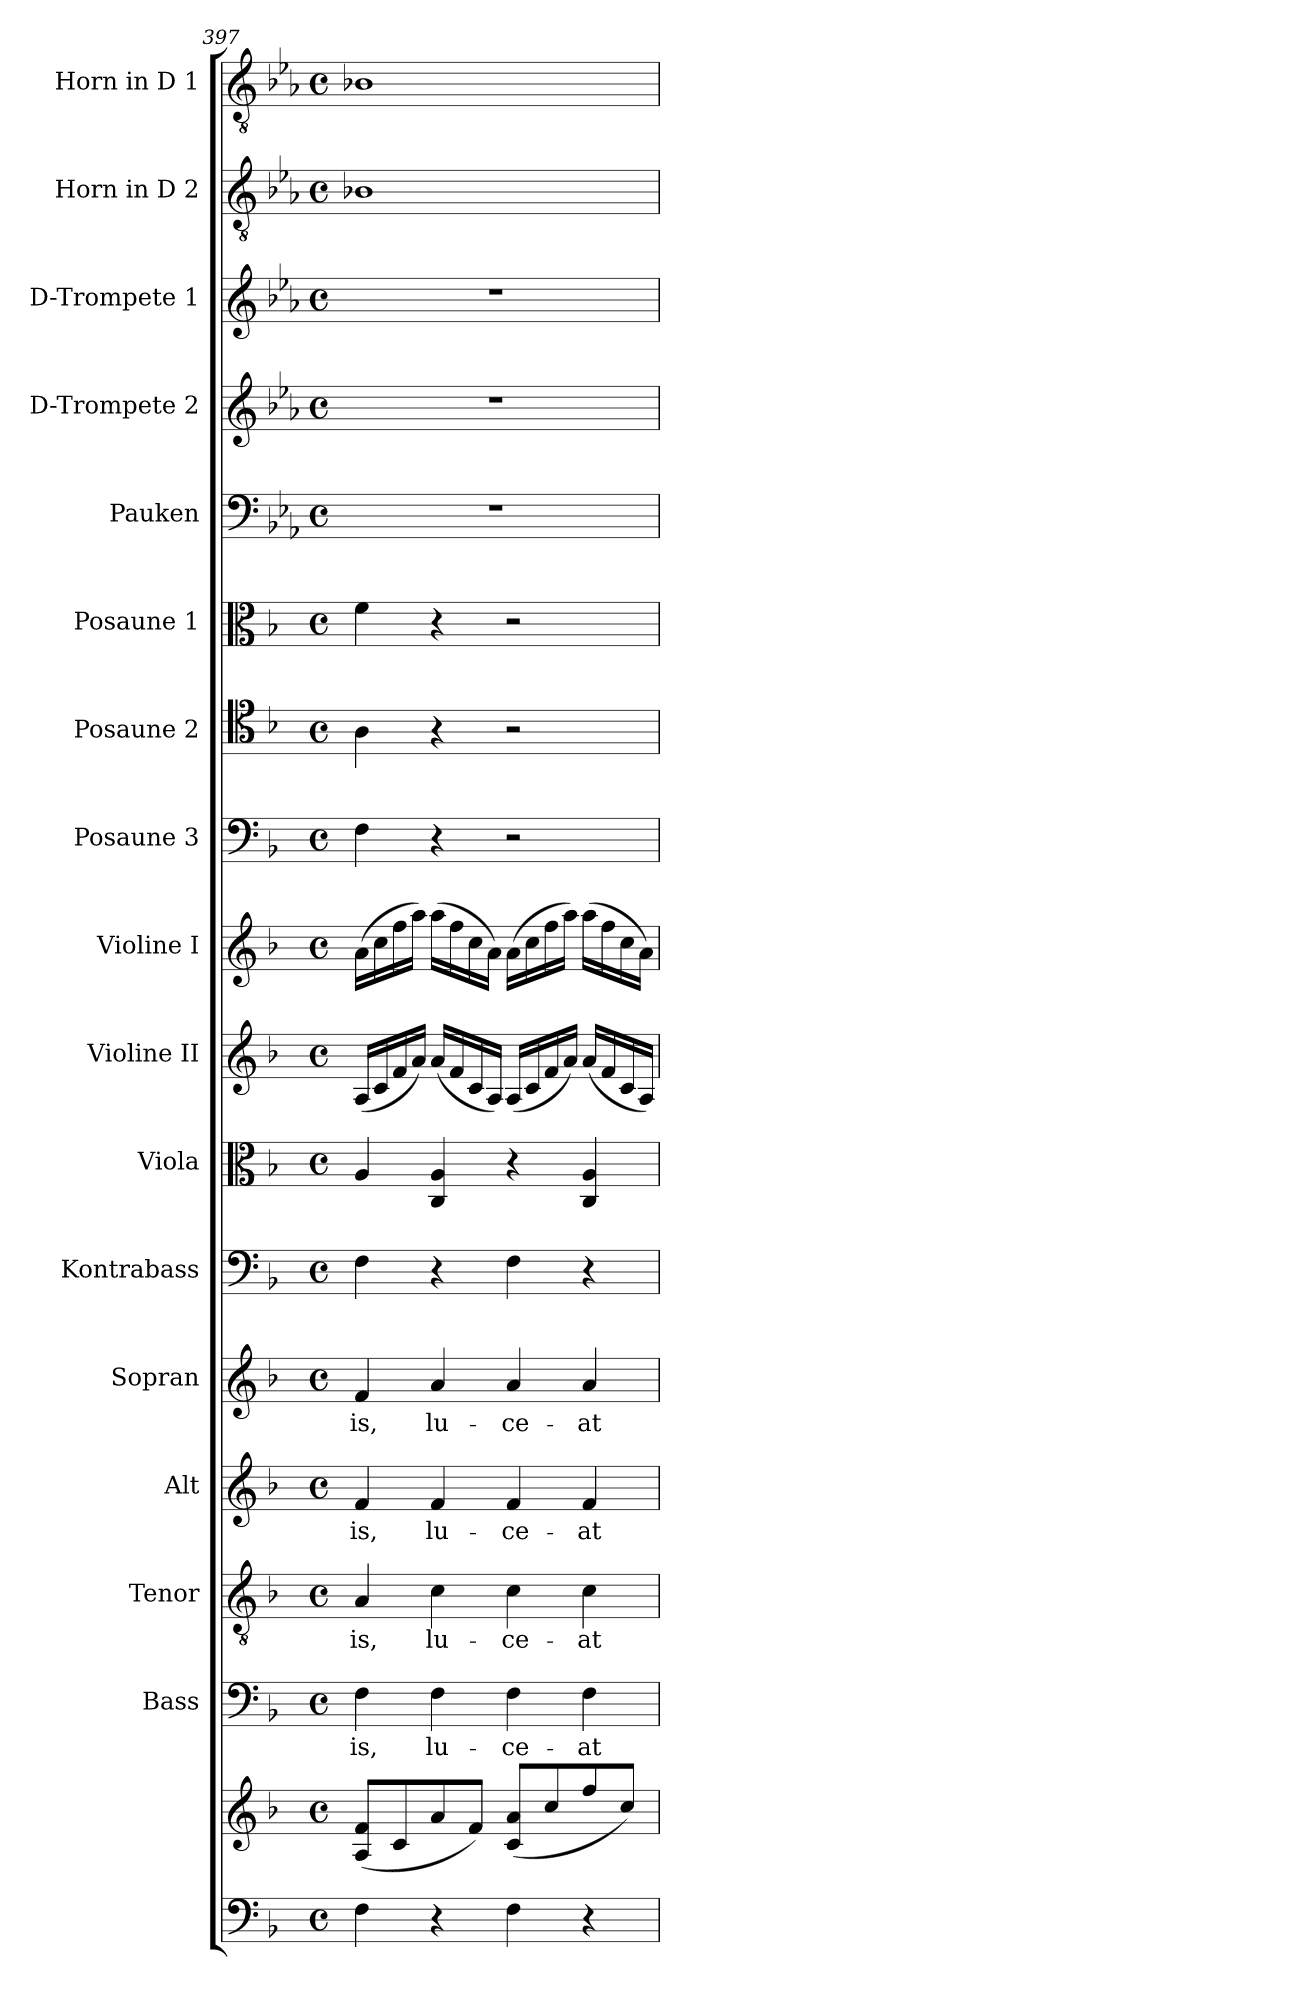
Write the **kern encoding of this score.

**kern	**kern	**kern	**text	**kern	**text	**kern	**text	**kern	**text	**kern	**kern	**kern	**kern	**kern	**kern	**kern	**kern	**kern	**kern	**kern	**kern
*part17	*part17	*part16	*part16	*part15	*part15	*part14	*part14	*part13	*part13	*part12	*part11	*part10	*part9	*part8	*part7	*part6	*part5	*part4	*part3	*part2	*part1
*staff18	*staff17	*staff16	*staff16	*staff15	*staff15	*staff14	*staff14	*staff13	*staff13	*staff12	*staff11	*staff10	*staff9	*staff8	*staff7	*staff6	*staff5	*staff4	*staff3	*staff2	*staff1
*	*	*I"Bass	*	*I"Tenor	*	*I"Alt	*	*I"Sopran	*	*I"Kontrabass	*I"Viola	*I"Violine II	*I"Violine I	*I"Posaune 3	*I"Posaune 2	*I"Posaune 1	*I"Pauken	*I"D-Trompete 2	*I"D-Trompete 1	*I"Horn in D 2	*I"Horn in D 1
*	*	*I'B.	*	*I'T.	*	*I'A.	*	*I'S.	*	*I'Kb.	*I'Vla.	*I'Vl. II	*I'Vl. I	*I'Pos. 3	*I'Pos. 2	*I'Pos. 1	*I'Pk.	*I'D Trp. 2	*I'D Trp. 1	*I'Hrn. 2	*I'Hrn. 1
!!LO:PB:g=z
*clefF4	*clefG2	*clefF4	*	*clefGv2	*	*clefG2	*	*clefG2	*	*clefF4	*clefC3	*clefG2	*clefG2	*clefF4	*clefC4	*clefC3	*clefF4	*clefG2	*clefG2	*clefGv2	*clefGv2
*	*	*	*	*	*	*	*	*	*	*ITrd7c12	*	*	*	*	*	*	*ITrd-1c-2	*ITrd-1c-2	*ITrd-1c-2	*ITrd-1c-2	*ITrd-1c-2
*k[b-]	*k[b-]	*k[b-]	*	*k[b-]	*	*k[b-]	*	*k[b-]	*	*k[b-]	*k[b-]	*k[b-]	*k[b-]	*k[b-]	*k[b-]	*k[b-]	*k[b-]	*k[b-]	*k[b-]	*k[b-]	*k[b-]
*F:	*F:	*F:	*	*F:	*	*F:	*	*F:	*	*F:	*F:	*F:	*F:	*F:	*F:	*F:	*F:	*F:	*F:	*F:	*F:
*M4/4	*M4/4	*M4/4	*	*M4/4	*	*M4/4	*	*M4/4	*	*M4/4	*M4/4	*M4/4	*M4/4	*M4/4	*M4/4	*M4/4	*M4/4	*M4/4	*M4/4	*M4/4	*M4/4
*met(c)	*met(c)	*met(c)	*	*met(c)	*	*met(c)	*	*met(c)	*	*met(c)	*met(c)	*met(c)	*met(c)	*met(c)	*met(c)	*met(c)	*met(c)	*met(c)	*met(c)	*met(c)	*met(c)
=397	=397	=397	=397	=397	=397	=397	=397	=397	=397	=397	=397	=397	=397	=397	=397	=397	=397	=397	=397	=397	=397
!	!	!	!LO:LY:b	!	!LO:LY:b	!	!LO:LY:b	!	!LO:LY:b	!	!	!	!	!	!	!	!	!	!	!	!
4F\	(<8A/ 8f/L	4F\	-is,	4A/	-is,	4f/	-is,	4f/	-is,	4FF\	4A/	(<16A/LL	(>16a\LL	4F\	4A\	4f\	1r	1r	1r	1cn	1cn
.	.	.	.	.	.	.	.	.	.	.	.	16c/	16cc\	.	.	.	.	.	.	.	.
.	8c/	.	.	.	.	.	.	.	.	.	.	16f/	16ff\	.	.	.	.	.	.	.	.
.	.	.	.	.	.	.	.	.	.	.	.	16a/JJ)	16aa\JJ)	.	.	.	.	.	.	.	.
!	!	!	!LO:LY:b	!	!LO:LY:b	!	!LO:LY:b	!	!LO:LY:b	!	!	!	!	!	!	!	!	!	!	!	!
4r	8a/	4F\	lu-	4c\	lu-	4f/	lu-	4a/	lu-	4r	4C/ 4A/	(<16a/LL	(>16aa\LL	4r	4r	4r	.	.	.	.	.
.	.	.	.	.	.	.	.	.	.	.	.	16f/	16ff\	.	.	.	.	.	.	.	.
.	8f/J)	.	.	.	.	.	.	.	.	.	.	16c/	16cc\	.	.	.	.	.	.	.	.
.	.	.	.	.	.	.	.	.	.	.	.	16A/JJ)	16a\JJ)	.	.	.	.	.	.	.	.
!	!	!	!LO:LY:b	!	!LO:LY:b	!	!LO:LY:b	!	!LO:LY:b	!	!	!	!	!	!	!	!	!	!	!	!
4F\	(<8c/ 8a/L	4F\	-ce-	4c\	-ce-	4f/	-ce-	4a/	-ce-	4FF\	4r	(<16A/LL	(>16a\LL	2r	2r	2r	.	.	.	.	.
.	.	.	.	.	.	.	.	.	.	.	.	16c/	16cc\	.	.	.	.	.	.	.	.
.	8cc/	.	.	.	.	.	.	.	.	.	.	16f/	16ff\	.	.	.	.	.	.	.	.
.	.	.	.	.	.	.	.	.	.	.	.	16a/JJ)	16aa\JJ)	.	.	.	.	.	.	.	.
!	!	!	!LO:LY:b	!	!LO:LY:b	!	!LO:LY:b	!	!LO:LY:b	!	!	!	!	!	!	!	!	!	!	!	!
4r	8ff/	4F\	-at	4c\	-at	4f/	-at	4a/	-at	4r	4C/ 4A/	(<16a/LL	(>16aa\LL	.	.	.	.	.	.	.	.
.	.	.	.	.	.	.	.	.	.	.	.	16f/	16ff\	.	.	.	.	.	.	.	.
.	8cc/J)	.	.	.	.	.	.	.	.	.	.	16c/	16cc\	.	.	.	.	.	.	.	.
.	.	.	.	.	.	.	.	.	.	.	.	16A/JJ)	16a\JJ)	.	.	.	.	.	.	.	.
=	=	=	=	=	=	=	=	=	=	=	=	=	=	=	=	=	=	=	=	=	=
*-	*-	*-	*-	*-	*-	*-	*-	*-	*-	*-	*-	*-	*-	*-	*-	*-	*-	*-	*-	*-	*-
